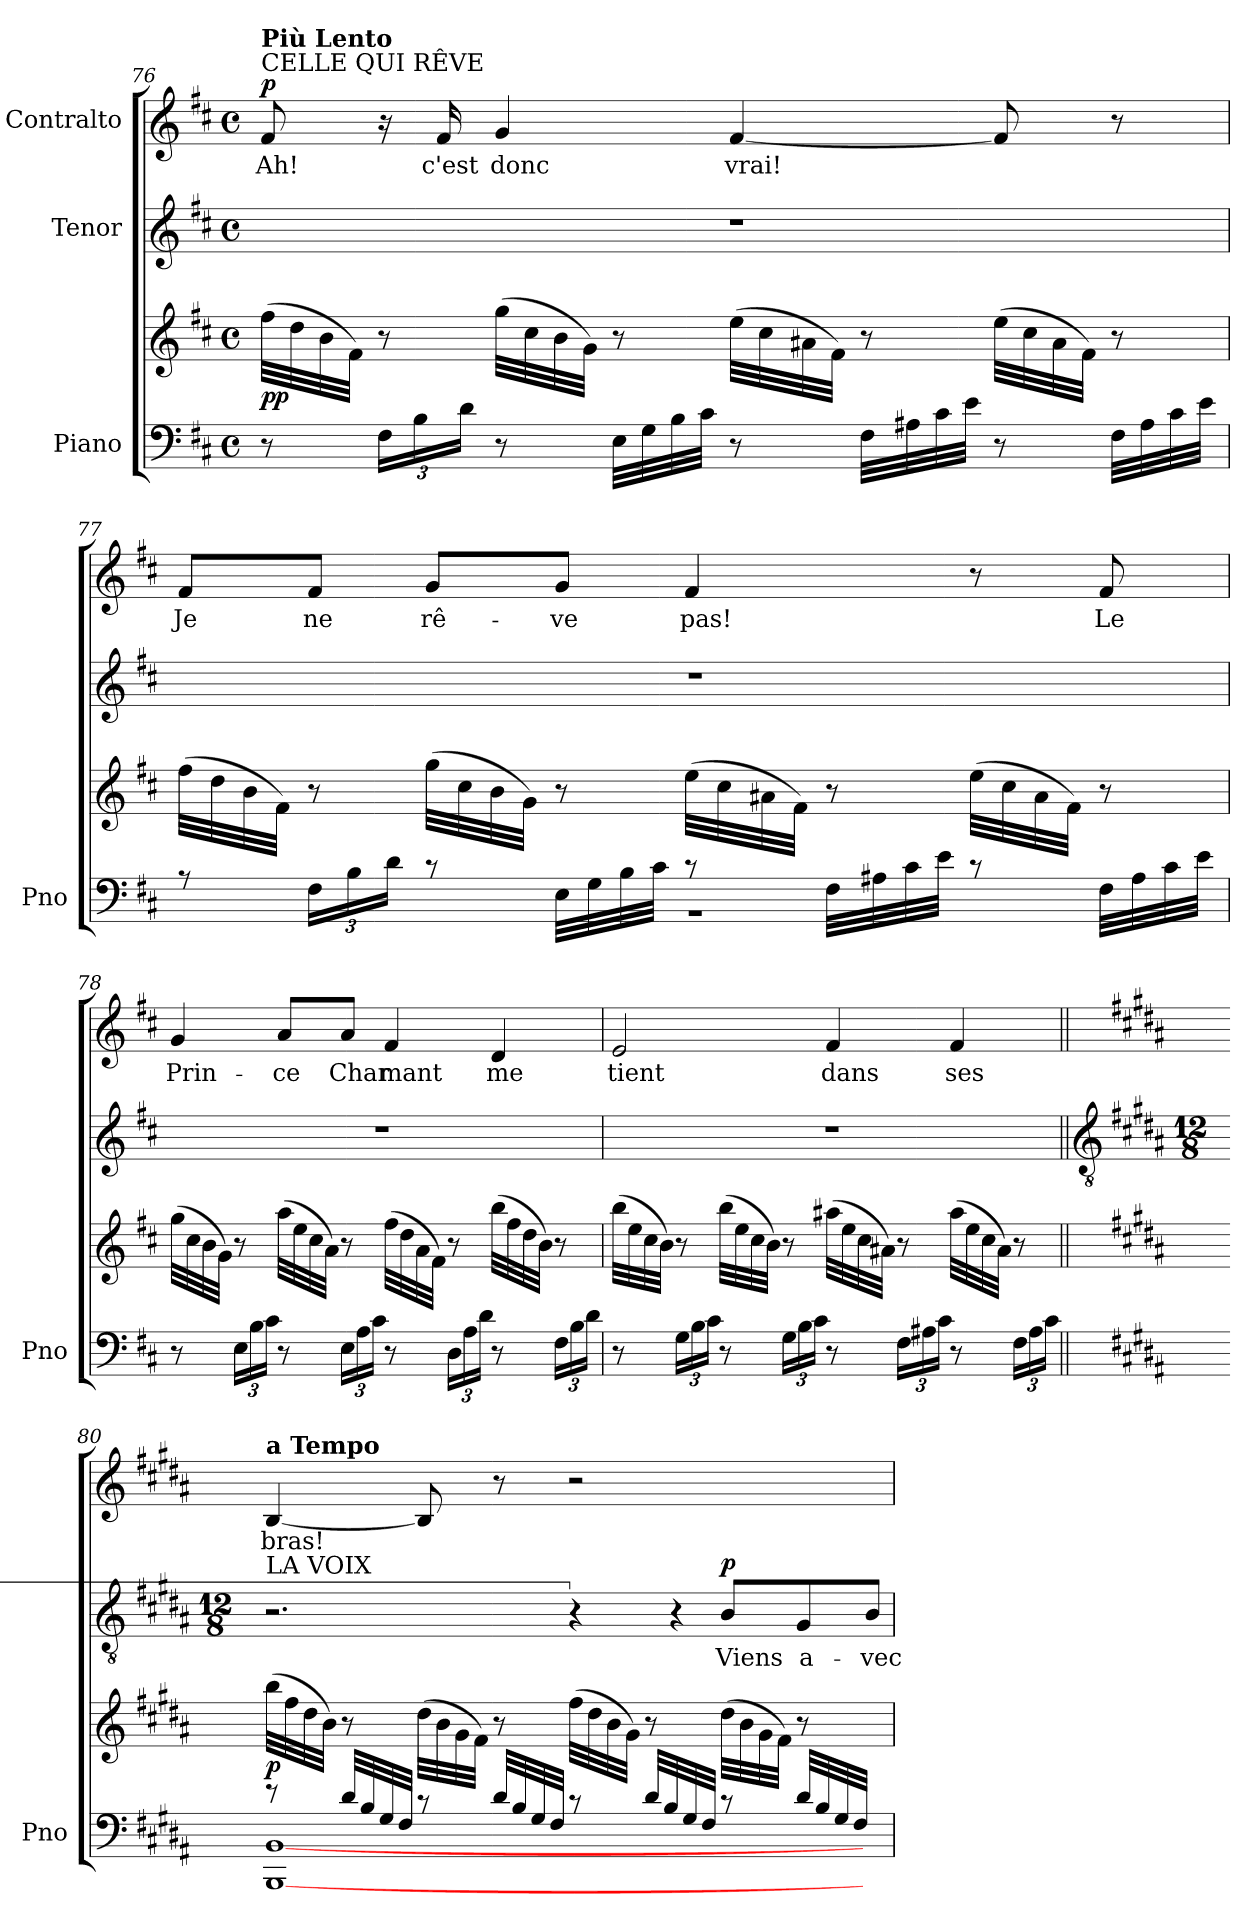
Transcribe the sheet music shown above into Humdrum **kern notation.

**kern	**kern	**dynam	**kern	**text	**dynam	**kern	**text	**dynam
*part3	*part3	*part3	*part2	*part2	*part2	*part1	*part1	*part1
*staff4	*staff3	*staff3/4	*staff2	*staff2	*staff2	*staff1	*staff1	*staff1
*I"Piano	*	*	*I"Tenor	*	*	*I"Contralto	*	*
*I'Pno	*	*	*	*	*	*	*	*
*clefF4	*clefG2	*	*clefG2	*	*	*clefG2	*	*
*k[f#c#]	*k[f#c#]	*	*k[f#c#]	*	*	*k[f#c#]	*	*
*M4/4	*M4/4	*	*M4/4	*	*	*M4/4	*	*
*met(c)	*met(c)	*	*met(c)	*	*	*met(c)	*	*
=76	=76	=76	=76	=76	=76	=76	=76	=76
!	!	!	!	!	!	!LO:TX:a:t=CELLE QUI RÊVE	!	!
!	!	!	!	!	!	!LO:TX:a:B:t=Più Lento	!	!
!	!	!LO:DY:b	!	!	!	!	!	!LO:DY:a
8r	(32ff#\LLL	pp	1r	.	.	8f#/	Ah!	p
.	32dd\	.	.	.	.	.	.	.
.	32b\	.	.	.	.	.	.	.
.	32f#\JJJ)	.	.	.	.	.	.	.
*Xbrackettup	*	*	*	*	*	*	*	*
24F#\LL	8r	.	.	.	.	16r	.	.
24B\	.	.	.	.	.	.	.	.
.	.	.	.	.	.	16f#/	c'est	.
24d\JJ	.	.	.	.	.	.	.	.
8r	(32gg\LLL	.	.	.	.	4g/	donc	.
.	32cc#\	.	.	.	.	.	.	.
.	32b\	.	.	.	.	.	.	.
.	32g\JJJ)	.	.	.	.	.	.	.
32E\LLL	8r	.	.	.	.	.	.	.
32G\	.	.	.	.	.	.	.	.
32B\	.	.	.	.	.	.	.	.
32c#\JJJ	.	.	.	.	.	.	.	.
8r	(32ee\LLL	.	.	.	.	[4f#/	vrai!	.
.	32cc#\	.	.	.	.	.	.	.
.	32a#X\	.	.	.	.	.	.	.
.	32f#\JJJ)	.	.	.	.	.	.	.
32F#\LLL	8r	.	.	.	.	.	.	.
32A#X\	.	.	.	.	.	.	.	.
32c#\	.	.	.	.	.	.	.	.
32e\JJJ	.	.	.	.	.	.	.	.
8r	(32ee\LLL	.	.	.	.	8f#/]	.	.
.	32cc#\	.	.	.	.	.	.	.
.	32a#\	.	.	.	.	.	.	.
.	32f#\JJJ)	.	.	.	.	.	.	.
32F#\LLL	8r	.	.	.	.	8r	.	.
32A#\	.	.	.	.	.	.	.	.
32c#\	.	.	.	.	.	.	.	.
32e\JJJ	.	.	.	.	.	.	.	.
=77	=77	=77	=77	=77	=77	=77	=77	=77
*^	*	*	*	*	*	*	*	*
8r	1r	(32ff#\LLL	.	1r	.	.	8f#/L	Je	.
.	.	32dd\	.	.	.	.	.	.	.
.	.	32b\	.	.	.	.	.	.	.
.	.	32f#\JJJ)	.	.	.	.	.	.	.
24F#\LL	.	8r	.	.	.	.	8f#/J	ne	.
24B\	.	.	.	.	.	.	.	.	.
24d\JJ	.	.	.	.	.	.	.	.	.
8r	.	(32gg\LLL	.	.	.	.	8g/L	rê-	.
.	.	32cc#\	.	.	.	.	.	.	.
.	.	32b\	.	.	.	.	.	.	.
.	.	32g\JJJ)	.	.	.	.	.	.	.
32E\LLL	.	8r	.	.	.	.	8g/J	-ve	.
32G\	.	.	.	.	.	.	.	.	.
32B\	.	.	.	.	.	.	.	.	.
32c#\JJJ	.	.	.	.	.	.	.	.	.
8r	.	(32ee\LLL	.	.	.	.	4f#/	pas!	.
.	.	32cc#\	.	.	.	.	.	.	.
.	.	32a#X\	.	.	.	.	.	.	.
.	.	32f#\JJJ)	.	.	.	.	.	.	.
32F#\LLL	.	8r	.	.	.	.	.	.	.
32A#X\	.	.	.	.	.	.	.	.	.
32c#\	.	.	.	.	.	.	.	.	.
32e\JJJ	.	.	.	.	.	.	.	.	.
8r	.	(32ee\LLL	.	.	.	.	8r	.	.
.	.	32cc#\	.	.	.	.	.	.	.
.	.	32a#\	.	.	.	.	.	.	.
.	.	32f#\JJJ)	.	.	.	.	.	.	.
32F#\LLL	.	8r	.	.	.	.	8f#/	Le	.
32A#\	.	.	.	.	.	.	.	.	.
32c#\	.	.	.	.	.	.	.	.	.
32e\JJJ	.	.	.	.	.	.	.	.	.
*v	*v	*	*	*	*	*	*	*	*
=78	=78	=78	=78	=78	=78	=78	=78	=78
8r	(32gg\LLL	.	1r	.	.	4g/	Prin-	.
.	32cc#\	.	.	.	.	.	.	.
.	32b\	.	.	.	.	.	.	.
.	32g\JJJ)	.	.	.	.	.	.	.
24E\LL	8r	.	.	.	.	.	.	.
24B\	.	.	.	.	.	.	.	.
24c#\JJ	.	.	.	.	.	.	.	.
8r	(32aa\LLL	.	.	.	.	8a/L	-ce	.
.	32ee\	.	.	.	.	.	.	.
.	32cc#\	.	.	.	.	.	.	.
.	32a\JJJ)	.	.	.	.	.	.	.
24E\LL	8r	.	.	.	.	8a/J	Char-	.
24A\	.	.	.	.	.	.	.	.
24c#\JJ	.	.	.	.	.	.	.	.
8r	(32ff#\LLL	.	.	.	.	4f#/	-mant	.
.	32dd\	.	.	.	.	.	.	.
.	32a\	.	.	.	.	.	.	.
.	32f#\JJJ)	.	.	.	.	.	.	.
24D\LL	8r	.	.	.	.	.	.	.
24A\	.	.	.	.	.	.	.	.
24d\JJ	.	.	.	.	.	.	.	.
8r	(32bb\LLL	.	.	.	.	4d/	me	.
.	32ff#\	.	.	.	.	.	.	.
.	32dd\	.	.	.	.	.	.	.
.	32b\JJJ)	.	.	.	.	.	.	.
24F#\LL	8r	.	.	.	.	.	.	.
24B\	.	.	.	.	.	.	.	.
24d\JJ	.	.	.	.	.	.	.	.
=79	=79	=79	=79	=79	=79	=79	=79	=79
8r	(32bb\LLL	.	1r	.	.	2e/	tient	.
.	32ee\	.	.	.	.	.	.	.
.	32cc#\	.	.	.	.	.	.	.
.	32b\JJJ)	.	.	.	.	.	.	.
24G\LL	8r	.	.	.	.	.	.	.
24B\	.	.	.	.	.	.	.	.
24c#\JJ	.	.	.	.	.	.	.	.
8r	(32bb\LLL	.	.	.	.	.	.	.
.	32ee\	.	.	.	.	.	.	.
.	32cc#\	.	.	.	.	.	.	.
.	32b\JJJ)	.	.	.	.	.	.	.
24G\LL	8r	.	.	.	.	.	.	.
24B\	.	.	.	.	.	.	.	.
24c#\JJ	.	.	.	.	.	.	.	.
8r	(32aa#X\LLL	.	.	.	.	4f#/	dans	.
.	32ee\	.	.	.	.	.	.	.
.	32cc#\	.	.	.	.	.	.	.
.	32a#j\JJJ)	.	.	.	.	.	.	.
24F#\LL	8r	.	.	.	.	.	.	.
24A#X\	.	.	.	.	.	.	.	.
24c#\JJ	.	.	.	.	.	.	.	.
8r	(32aa#\LLL	.	.	.	.	4f#/	ses	.
.	32ee\	.	.	.	.	.	.	.
.	32cc#\	.	.	.	.	.	.	.
.	32a#\JJJ)	.	.	.	.	.	.	.
24F#\LL	8r	.	.	.	.	.	.	.
24A#\	.	.	.	.	.	.	.	.
24c#\JJ	.	.	.	.	.	.	.	.
=80||	=80||	=80||	=80||	=80||	=80||	=80||	=80||	=80||
*	*	*	*clefGv2	*	*	*	*	*
*k[f#c#g#d#a#]	*k[f#c#g#d#a#]	*	*k[f#c#g#d#a#]	*	*	*k[f#c#g#d#a#]	*	*
*	*	*	*M12/8	*	*	*	*	*
*^	*	*	*	*	*	*	*	*
!	!	!	!	!	!	!	!LO:TX:a:B:t=a Tempo	!	!
!	!	!	!	!LO:TX:a:t=LA VOIX	!	!	!	!	!
!	!	!	!LO:DY:b	!LO:N:vis=2.	!	!	!	!	!
8r	[<1BBB [<1BB	(>32bb\LLL	p	2r	.	.	[4B/	bras!	.
.	.	32ff#\	.	.	.	.	.	.	.
.	.	32dd#\	.	.	.	.	.	.	.
.	.	32b\JJJ)	.	.	.	.	.	.	.
32d#/LLL	.	8r	.	.	.	.	.	.	.
32B/	.	.	.	.	.	.	.	.	.
32G#/	.	.	.	.	.	.	.	.	.
32F#/JJJ	.	.	.	.	.	.	.	.	.
8r	.	(>32dd#\LLL	.	.	.	.	8B/]	.	.
.	.	32b\	.	.	.	.	.	.	.
.	.	32g#\	.	.	.	.	.	.	.
.	.	32f#\JJJ)	.	.	.	.	.	.	.
32d#/LLL	.	8r	.	.	.	.	8r	.	.
32B/	.	.	.	.	.	.	.	.	.
32G#/	.	.	.	.	.	.	.	.	.
32F#/JJJ	.	.	.	.	.	.	.	.	.
!	!	!	!	!LO:N:vis=4	!	!	!	!	!
8r	.	(>32ff#\LLL	.	6r	.	.	2r	.	.
.	.	32dd#\	.	.	.	.	.	.	.
.	.	32b\	.	.	.	.	.	.	.
.	.	32g#\JJJ)	.	.	.	.	.	.	.
32d#/LLL	.	8r	.	.	.	.	.	.	.
32B/	.	.	.	.	.	.	.	.	.
!	!	!	!	!LO:N:vis=8	!	!	!	!	!
.	.	.	.	12r	.	.	.	.	.
32G#/	.	.	.	.	.	.	.	.	.
32F#/JJJ	.	.	.	.	.	.	.	.	.
!	!	!	!	!	!	!LO:DY:a	!	!	!
8r	.	(>32dd#\LLL	.	8B/L	Viens	p	.	.	.
.	.	32b\	.	.	.	.	.	.	.
.	.	32g#\	.	.	.	.	.	.	.
.	.	32f#\JJJ)	.	.	.	.	.	.	.
32d#/LLL	.	8r	.	8G#/	a-	.	.	.	.
32B/	.	.	.	.	.	.	.	.	.
32G#/	.	.	.	.	.	.	.	.	.
32F#/JJJ	.	.	.	.	.	.	.	.	.
8ryy	8ryy	8ryy	.	8B/J	-vec	.	8ryy	.	.
*v	*v	*	*	*	*	*	*	*	*
=	=	=	=	=	=	=	=	=
*-	*-	*-	*-	*-	*-	*-	*-	*-
